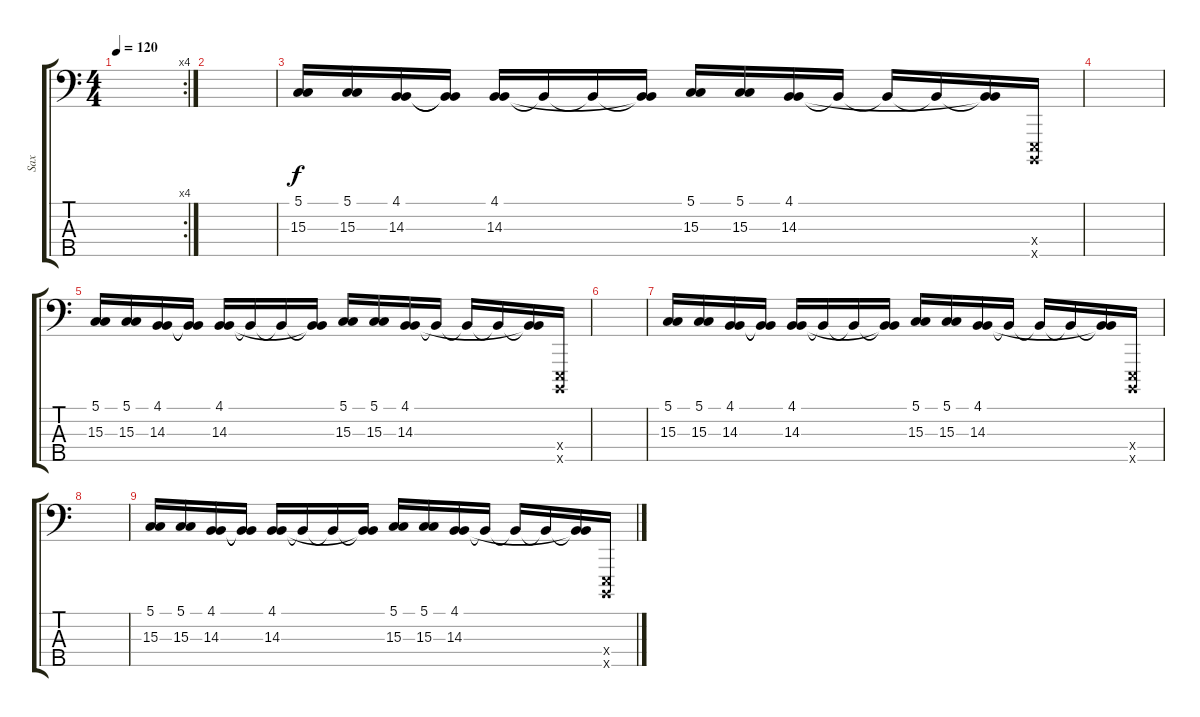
\track ("Sax" "Sax") {instrument baritonesax}
\staff {score tabs}
\tuning (G2 D2 A1 E1 B0) {hide}
\rc 4
\ts (4 4)
\tempo 120
\clef f4
\ks c
|
|
(5.1 15.3).16 (5.1 15.3).16 (4.1 14.3).16 (4.1{t} 14.3{t}).16 (4.1 14.3).16 4.1{t}.16 4.1{t}.16 (4.1{t} 14.3{t}).16 (5.1 15.3).16 (5.1 15.3).16 (4.1 14.3).16 4.1{t}.16 4.1{t}.16 4.1{t}.16 (4.1{t} 14.3{t}).16 (0.4{x} 0.5{x}).16 |
|
(5.1 15.3).16 (5.1 15.3).16 (4.1 14.3).16 (4.1{t} 14.3{t}).16 (4.1 14.3).16 4.1{t}.16 4.1{t}.16 (4.1{t} 14.3{t}).16 (5.1 15.3).16 (5.1 15.3).16 (4.1 14.3).16 4.1{t}.16 4.1{t}.16 4.1{t}.16 (4.1{t} 14.3{t}).16 (0.4{x} 0.5{x}).16 |
|
(5.1 15.3).16 (5.1 15.3).16 (4.1 14.3).16 (4.1{t} 14.3{t}).16 (4.1 14.3).16 4.1{t}.16 4.1{t}.16 (4.1{t} 14.3{t}).16 (5.1 15.3).16 (5.1 15.3).16 (4.1 14.3).16 4.1{t}.16 4.1{t}.16 4.1{t}.16 (4.1{t} 14.3{t}).16 (0.4{x} 0.5{x}).16 |
|
(5.1 15.3).16 (5.1 15.3).16 (4.1 14.3).16 (4.1{t} 14.3{t}).16 (4.1 14.3).16 4.1{t}.16 4.1{t}.16 (4.1{t} 14.3{t}).16 (5.1 15.3).16 (5.1 15.3).16 (4.1 14.3).16 4.1{t}.16 4.1{t}.16 4.1{t}.16 (4.1{t} 14.3{t}).16 (0.4{x} 0.5{x}).16
